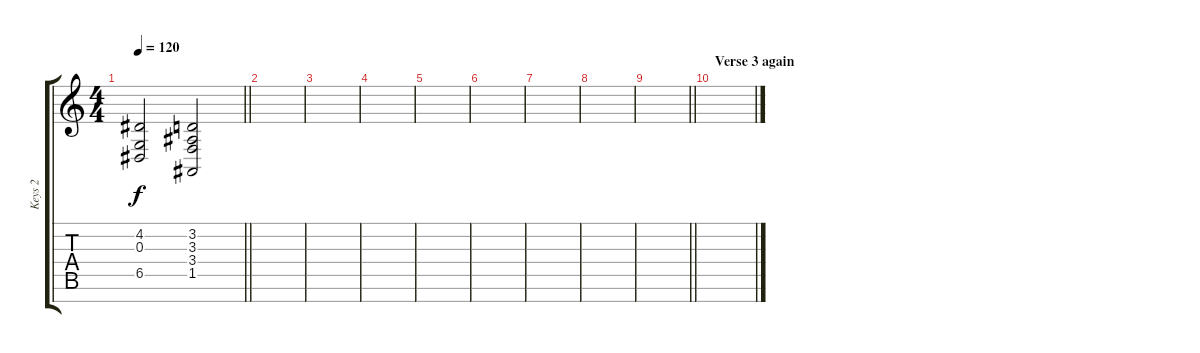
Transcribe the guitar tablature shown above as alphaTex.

\track ("Keys 2" "Keys 2") {instrument choiraahs}
\staff {score tabs}
\tuning (E4 B3 G3 D3 A2 E2 B1) {hide}
\ts (4 4)
\tempo 120
\clef g2
\barLineRight lightlight
\ks c
(4.2 0.3 6.5).2{dy f} (3.2 3.3 3.4 1.5).2 |
\section ("" "")
|
|
|
|
|
|
|
\barLineRight lightlight
|
\section ("" "Verse 3 again")
